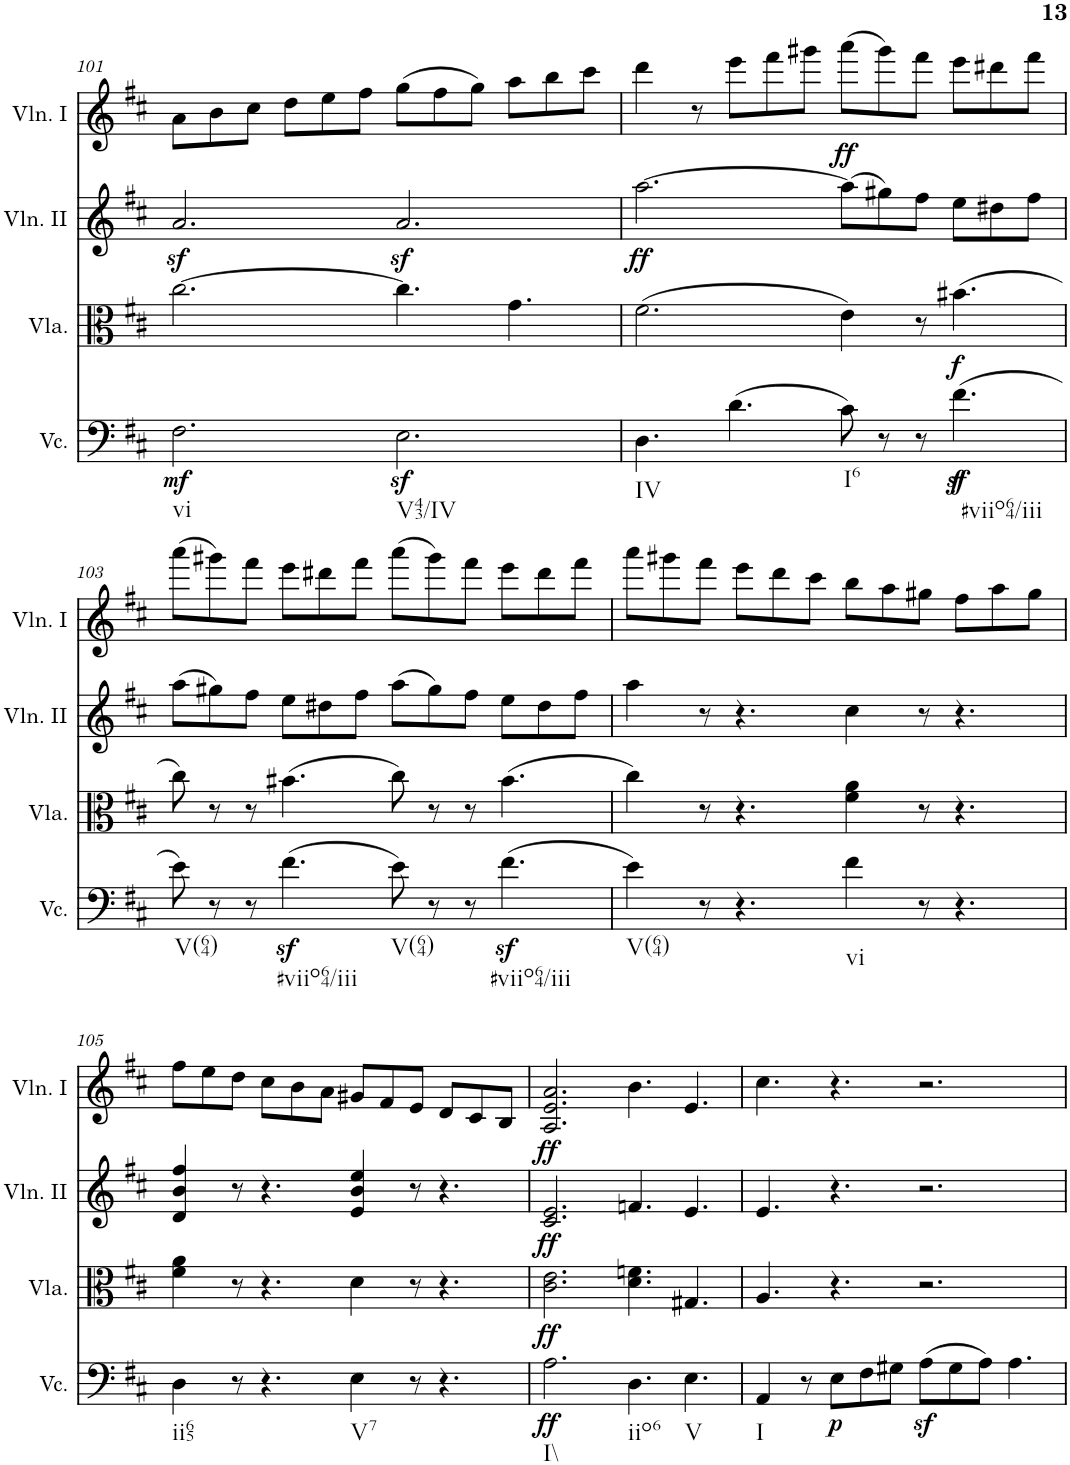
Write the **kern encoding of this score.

**kern	**dynam	**kern	**dynam	**kern	**dynam	**kern	**dynam
*part4	*part4	*part3	*part3	*part2	*part2	*part1	*part1
*staff4	*staff4	*staff3	*staff3	*staff2	*staff2	*staff1	*staff1
*I"Violoncello	*	*I"Viola	*	*I"Violino II	*	*I"Violino I	*
*I'Vc.	*	*I'Vla.	*	*I'Vln. II	*	*I'Vln. I	*
!!LO:PB:g=z
*clefF4	*	*clefC3	*	*clefG2	*	*clefG2	*
*k[f#c#]	*	*k[f#c#]	*	*k[f#c#]	*	*k[f#c#]	*
*M12/8	*	*M12/8	*	*M12/8	*	*M12/8	*
=101	=101	=101	=101	=101	=101	=101	=101
!LO:TX:b:t=vi	!	!	!	!	!	!	!
!	!LO:DY:b	!	!	!	!	!	!
2.F#\	mf	[2.cc#\	.	2.az</	.	8a\L	.
.	.	.	.	.	.	8b\	.
.	.	.	.	.	.	8cc#\J	.
.	.	.	.	.	.	8dd\L	.
.	.	.	.	.	.	8ee\	.
.	.	.	.	.	.	8ff#\J	.
!LO:TX:b:t=V43/IV	!	!	!	!	!	!	!
2.Ez<\	.	4.cc#\]	.	2.az</	.	(8gg\L	.
.	.	.	.	.	.	8ff#\	.
.	.	.	.	.	.	8gg\J)	.
.	.	4.g\	.	.	.	8aa\L	.
.	.	.	.	.	.	8bb\	.
.	.	.	.	.	.	8ccc#\J	.
=102	=102	=102	=102	=102	=102	=102	=102
!LO:TX:b:t=IV	!	!	!	!	!	!	!
!	!	!	!	!	!LO:DY:b	!	!
4.D\	.	(2.f#\	.	[2.aa\	ff	4ddd\	.
.	.	.	.	.	.	8r	.
(4.d\	.	.	.	.	.	8eee\L	.
.	.	.	.	.	.	8fff#\	.
.	.	.	.	.	.	8ggg#X\J	.
!LO:TX:b:t=I6	!	!	!	!	!	!	!
!	!	!	!	!	!	!	!LO:DY:b
8c#\)	.	4e\)	.	(8aa\L]	.	(8aaa\L	ff
8r	.	.	.	8gg#X\)	.	8ggg#\)	.
8r	.	8r	.	8ff#\J	.	8fff#\J	.
!LO:TX:b:t=#viio64/iii	!	!	!	!	!	!	!
!	!LO:DY:b	!	!LO:DY:b	!	!	!	!
(4.f#z<\	f	(4.b#X\	f	8ee\L	.	8eee\L	.
.	.	.	.	8dd#X\	.	8ddd#X\	.
.	.	.	.	8ff#\J	.	8fff#\J	.
!!LO:LB:g=z
=103	=103	=103	=103	=103	=103	=103	=103
!LO:TX:b:t=V(64)	!	!	!	!	!	!	!
8e\)	.	8cc#\)	.	(8aa\L	.	(8aaa\L	.
8r	.	8r	.	8gg#X\)	.	8ggg#X\)	.
8r	.	8r	.	8ff#\J	.	8fff#\J	.
!LO:TX:b:t=#viio64/iii	!	!	!	!	!	!	!
(4.f#z<\	.	(4.b#X\	.	8ee\L	.	8eee\L	.
.	.	.	.	8dd#X\	.	8ddd#X\	.
.	.	.	.	8ff#\J	.	8fff#\J	.
!LO:TX:b:t=V(64)	!	!	!	!	!	!	!
8e\)	.	8cc#\)	.	(8aa\L	.	(8aaa\L	.
8r	.	8r	.	8gg#\)	.	8ggg#\)	.
8r	.	8r	.	8ff#\J	.	8fff#\J	.
!LO:TX:b:t=#viio64/iii	!	!	!	!	!	!	!
(4.f#z<\	.	(4.b#\	.	8ee\L	.	8eee\L	.
.	.	.	.	8dd#\	.	8ddd#\	.
.	.	.	.	8ff#\J	.	8fff#\J	.
=104	=104	=104	=104	=104	=104	=104	=104
!LO:TX:b:t=V(64)	!	!	!	!	!	!	!
4e\)	.	4cc#\)	.	4aa\	.	8aaa\L	.
.	.	.	.	.	.	8ggg#X\	.
8r	.	8r	.	8r	.	8fff#\J	.
4.r	.	4.r	.	4.r	.	8eee\L	.
.	.	.	.	.	.	8ddd\	.
.	.	.	.	.	.	8ccc#\J	.
!LO:TX:b:t=vi	!	!	!	!	!	!	!
4f#\	.	4f#\ 4a\	.	4cc#\	.	8bb\L	.
.	.	.	.	.	.	8aa\	.
8r	.	8r	.	8r	.	8gg#X\J	.
4.r	.	4.r	.	4.r	.	8ff#\L	.
.	.	.	.	.	.	8aa\	.
.	.	.	.	.	.	8gg#\J	.
!!LO:LB:g=z
=105	=105	=105	=105	=105	=105	=105	=105
!LO:TX:b:t=ii65	!	!	!	!	!	!	!
4D\	.	4f#\ 4a\	.	4d/ 4b/ 4ff#/	.	8ff#\L	.
.	.	.	.	.	.	8ee\	.
8r	.	8r	.	8r	.	8dd\J	.
4.r	.	4.r	.	4.r	.	8cc#\L	.
.	.	.	.	.	.	8b\	.
.	.	.	.	.	.	8a\J	.
!LO:TX:b:t=V7	!	!	!	!	!	!	!
4E\	.	4d\	.	4e/ 4b/ 4ee/	.	8g#X/L	.
.	.	.	.	.	.	8f#/	.
8r	.	8r	.	8r	.	8e/J	.
4.r	.	4.r	.	4.r	.	8d/L	.
.	.	.	.	.	.	8c#/	.
.	.	.	.	.	.	8B/J	.
=106	=106	=106	=106	=106	=106	=106	=106
!LO:TX:b:t=I\\	!	!	!	!	!	!	!
!	!LO:DY:b	!	!LO:DY:b	!	!LO:DY:b	!	!LO:DY:b
2.A\	ff	2.c#\ 2.e\	ff	2.c#/ 2.e/	ff	2.A/ 2.e/ 2.a/	ff
!LO:TX:b:t=iio6	!	!	!	!	!	!	!
4.D\	.	4.d\ 4.fn\	.	4.fn/	.	4.b\	.
!LO:TX:b:t=V	!	!	!	!	!	!	!
4.E\	.	4.G#X/	.	4.e/	.	4.e/	.
=107	=107	=107	=107	=107	=107	=107	=107
!LO:TX:b:t=I	!	!	!	!	!	!	!
4AA/	.	4.A/	.	4.e/	.	4.cc#\	.
8r	.	.	.	.	.	.	.
!	!LO:DY:b	!	!	!	!	!	!
8E\L	p	4.r	.	4.r	.	4.r	.
8F#\	.	.	.	.	.	.	.
8G#X\J	.	.	.	.	.	.	.
(8Az<\L	.	2.r	.	2.r	.	2.r	.
8G#\	.	.	.	.	.	.	.
8A\J)	.	.	.	.	.	.	.
4.A\	.	.	.	.	.	.	.
=	=	=	=	=	=	=	=
*-	*-	*-	*-	*-	*-	*-	*-
